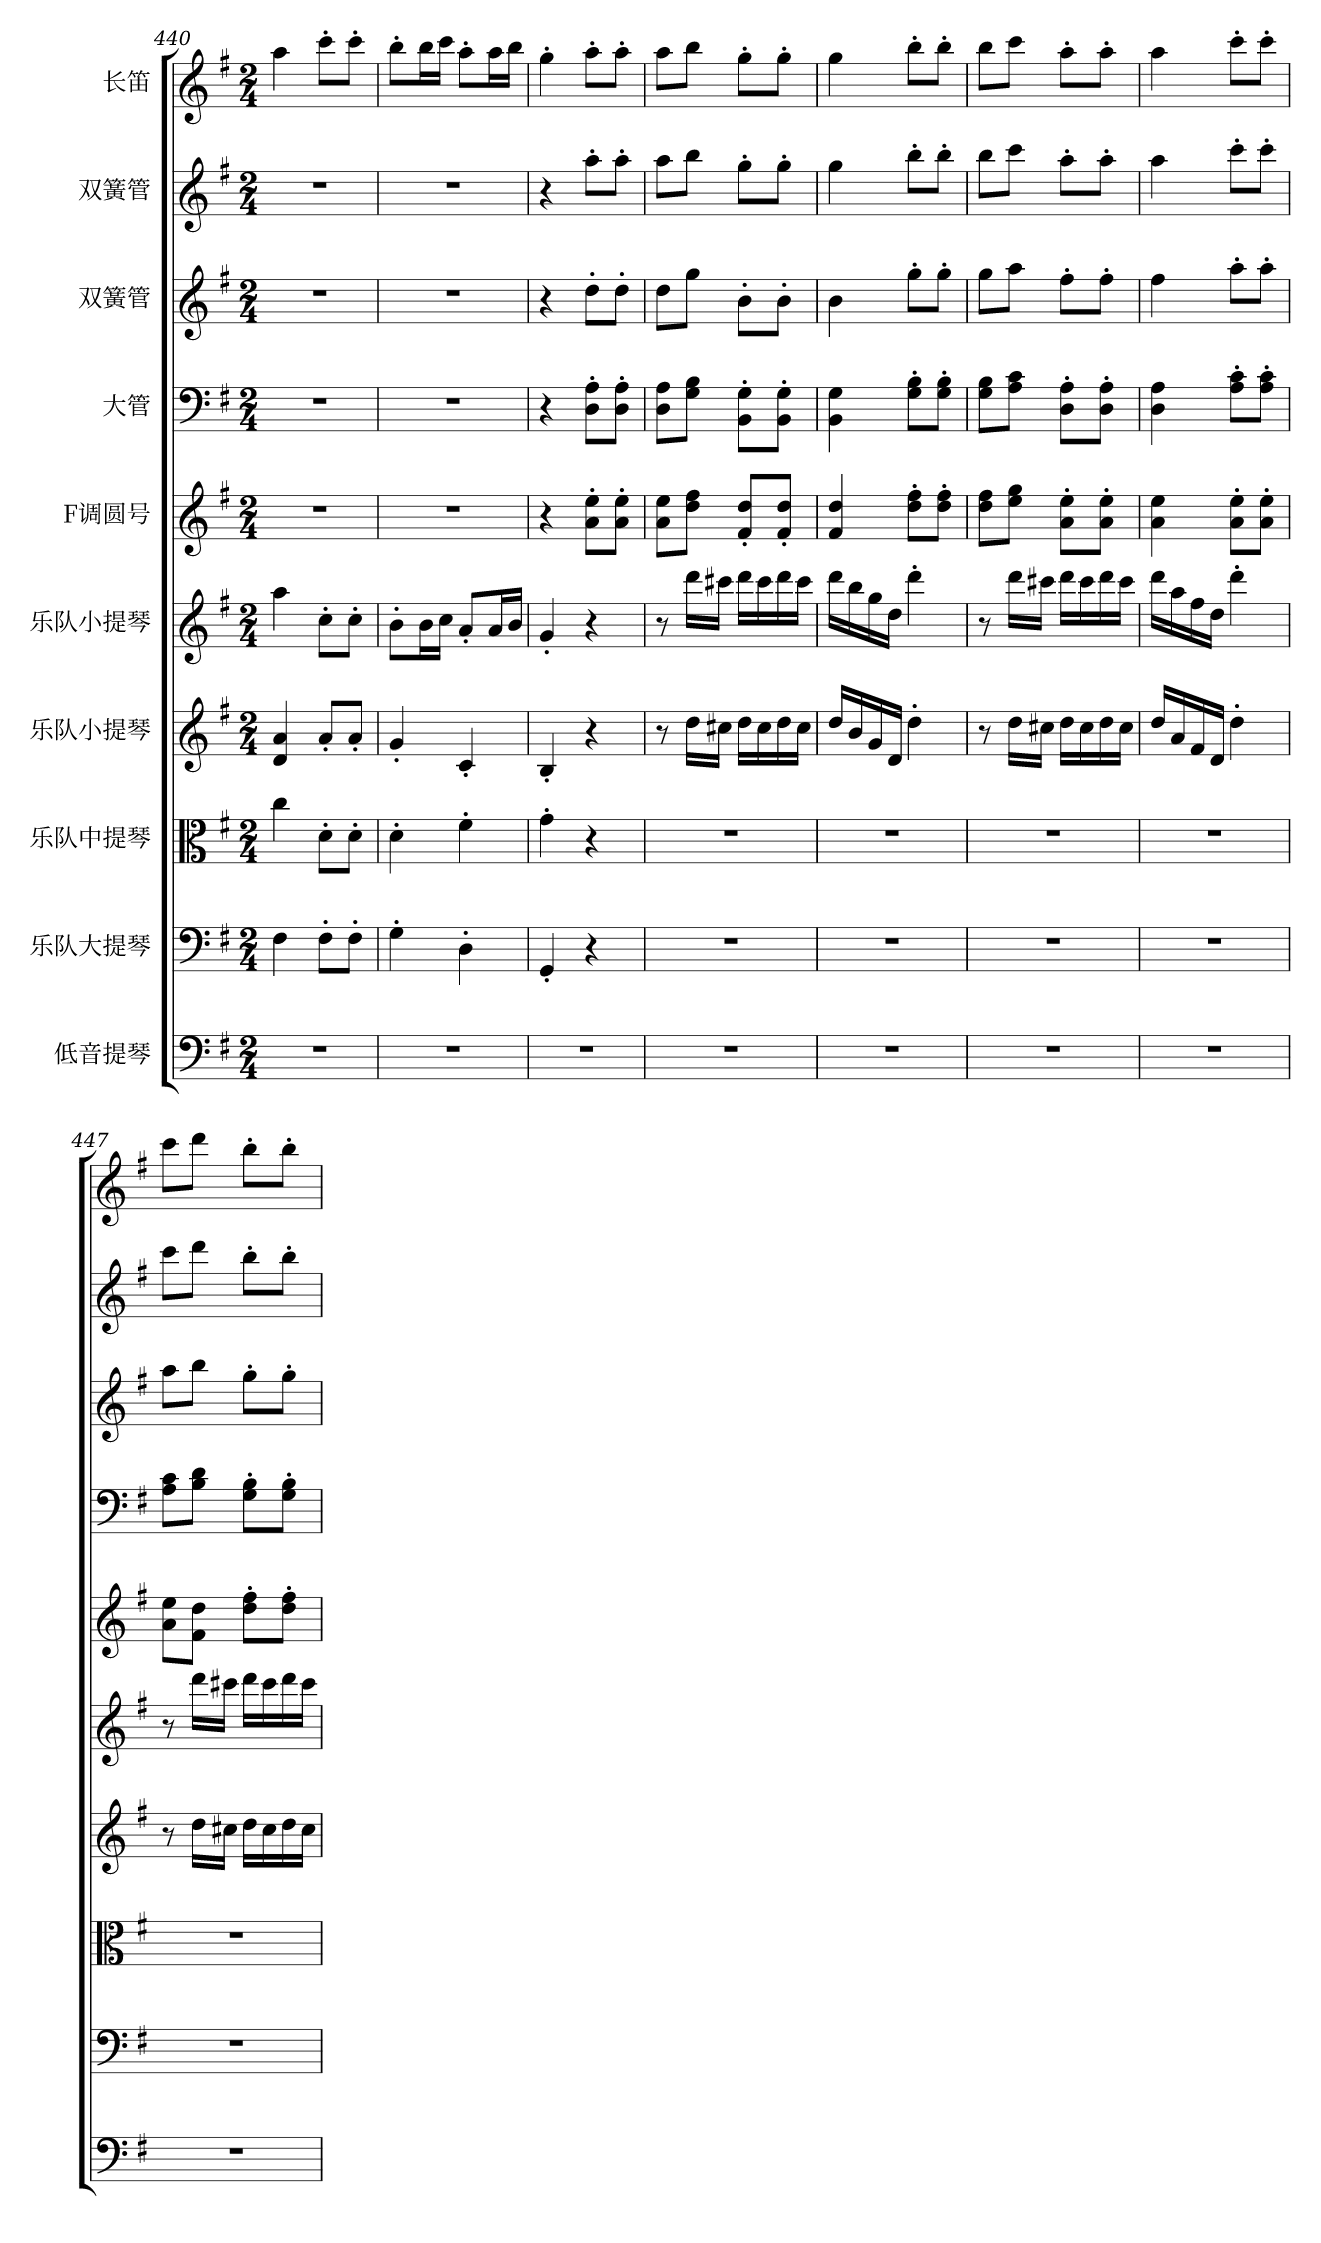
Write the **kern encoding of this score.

**kern	**kern	**kern	**kern	**kern	**kern	**kern	**kern	**kern	**kern
*part10	*part9	*part8	*part7	*part6	*part5	*part4	*part3	*part2	*part1
*staff10	*staff9	*staff8	*staff7	*staff6	*staff5	*staff4	*staff3	*staff2	*staff1
*I"低音提琴	*I"乐队大提琴	*I"乐队中提琴	*I"乐队小提琴	*I"乐队小提琴	*I"F调圆号	*I"大管	*I"双簧管	*I"双簧管	*I"长笛
*clefF4	*clefF4	*clefC3	*clefG2	*clefG2	*clefG2	*clefF4	*clefG2	*clefG2	*clefG2
*ITrd7c12	*	*	*	*	*ITrd4c7	*	*	*	*
*k[f#]	*k[f#]	*k[f#]	*k[f#]	*k[f#]	*k[]	*k[f#]	*k[f#]	*k[f#]	*k[f#]
*M2/4	*M2/4	*M2/4	*M2/4	*M2/4	*M2/4	*M2/4	*M2/4	*M2/4	*M2/4
=440	=440	=440	=440	=440	=440	=440	=440	=440	=440
2r	4F#\	4cc\	4d/ 4a/	4aa\	2r	2r	2r	2r	4aa\
.	8F#'\L	8d'\L	8a'/L	8cc'\L	.	.	.	.	8ccc'\L
.	8F#'\J	8d'\J	8a'/J	8cc'\J	.	.	.	.	8ccc'\J
=441	=441	=441	=441	=441	=441	=441	=441	=441	=441
2r	4G'\	4d'\	4g'/	8b'\L	2r	2r	2r	2r	8bb'\L
.	.	.	.	16b\L	.	.	.	.	16bb\L
.	.	.	.	16cc\JJ	.	.	.	.	16ccc\JJ
.	4D'\	4f#'\	4c'/	8a'/L	.	.	.	.	8aa'\L
.	.	.	.	16a/L	.	.	.	.	16aa\L
.	.	.	.	16b/JJ	.	.	.	.	16bb\JJ
!!LO:PB:g=z
=442	=442	=442	=442	=442	=442	=442	=442	=442	=442
2r	4GG'/	4g'\	4B'/	4g'/	4r	4r	4r	4r	4gg'\
.	4r	4r	4r	4r	8d\' 8a\'L	8D\' 8A\'L	8dd'\L	8aa'\L	8aa'\L
.	.	.	.	.	8d\' 8a\'J	8D\' 8A\'J	8dd'\J	8aa'\J	8aa'\J
=443	=443	=443	=443	=443	=443	=443	=443	=443	=443
2r	2r	2r	8r	8r	8d\ 8a\L	8D\ 8A\L	8dd\L	8aa\L	8aa\L
.	.	.	16dd\LL	16ddd\LL	8g\ 8b\J	8G\ 8B\J	8gg\J	8bb\J	8bb\J
.	.	.	16cc#X\JJ	16ccc#X\JJ	.	.	.	.	.
.	.	.	16dd\LL	16ddd\LL	8B/' 8g/'L	8BB\' 8G\'L	8b'\L	8gg'\L	8gg'\L
.	.	.	16cc#\	16ccc#\	.	.	.	.	.
.	.	.	16dd\	16ddd\	8B/' 8g/'J	8BB\' 8G\'J	8b'\J	8gg'\J	8gg'\J
.	.	.	16cc#\JJ	16ccc#\JJ	.	.	.	.	.
=444	=444	=444	=444	=444	=444	=444	=444	=444	=444
2r	2r	2r	16dd/LL	16ddd\LL	4B/ 4g/	4BB\ 4G\	4b\	4gg\	4gg\
.	.	.	16b/	16bb\	.	.	.	.	.
.	.	.	16g/	16gg\	.	.	.	.	.
.	.	.	16d/JJ	16dd\JJ	.	.	.	.	.
.	.	.	4dd'\	4ddd'\	8g\' 8b\'L	8G\' 8B\'L	8gg'\L	8bb'\L	8bb'\L
.	.	.	.	.	8g\' 8b\'J	8G\' 8B\'J	8gg'\J	8bb'\J	8bb'\J
=445	=445	=445	=445	=445	=445	=445	=445	=445	=445
2r	2r	2r	8r	8r	8g\ 8b\L	8G\ 8B\L	8gg\L	8bb\L	8bb\L
.	.	.	16dd\LL	16ddd\LL	8a\ 8cc\J	8A\ 8c\J	8aa\J	8ccc\J	8ccc\J
.	.	.	16cc#X\JJ	16ccc#X\JJ	.	.	.	.	.
.	.	.	16dd\LL	16ddd\LL	8d\' 8a\'L	8D\' 8A\'L	8ff#'\L	8aa'\L	8aa'\L
.	.	.	16cc#\	16ccc#\	.	.	.	.	.
.	.	.	16dd\	16ddd\	8d\' 8a\'J	8D\' 8A\'J	8ff#'\J	8aa'\J	8aa'\J
.	.	.	16cc#\JJ	16ccc#\JJ	.	.	.	.	.
=446	=446	=446	=446	=446	=446	=446	=446	=446	=446
2r	2r	2r	16dd/LL	16ddd\LL	4d\ 4a\	4D\ 4A\	4ff#\	4aa\	4aa\
.	.	.	16a/	16aa\	.	.	.	.	.
.	.	.	16f#/	16ff#\	.	.	.	.	.
.	.	.	16d/JJ	16dd\JJ	.	.	.	.	.
.	.	.	4dd'\	4ddd'\	8d\' 8a\'L	8A\' 8c\'L	8aa'\L	8ccc'\L	8ccc'\L
.	.	.	.	.	8d\' 8a\'J	8A\' 8c\'J	8aa'\J	8ccc'\J	8ccc'\J
!!LO:PB:g=z
=447	=447	=447	=447	=447	=447	=447	=447	=447	=447
2r	2r	2r	8r	8r	8d\ 8a\L	8A\ 8c\L	8aa\L	8ccc\L	8ccc\L
.	.	.	16dd\LL	16ddd\LL	8B\ 8g\J	8B\ 8d\J	8bb\J	8ddd\J	8ddd\J
.	.	.	16cc#X\JJ	16ccc#X\JJ	.	.	.	.	.
.	.	.	16dd\LL	16ddd\LL	8g\' 8b\'L	8G\' 8B\'L	8gg'\L	8bb'\L	8bb'\L
.	.	.	16cc#\	16ccc#\	.	.	.	.	.
.	.	.	16dd\	16ddd\	8g\' 8b\'J	8G\' 8B\'J	8gg'\J	8bb'\J	8bb'\J
.	.	.	16cc#\JJ	16ccc#\JJ	.	.	.	.	.
=	=	=	=	=	=	=	=	=	=
*-	*-	*-	*-	*-	*-	*-	*-	*-	*-
